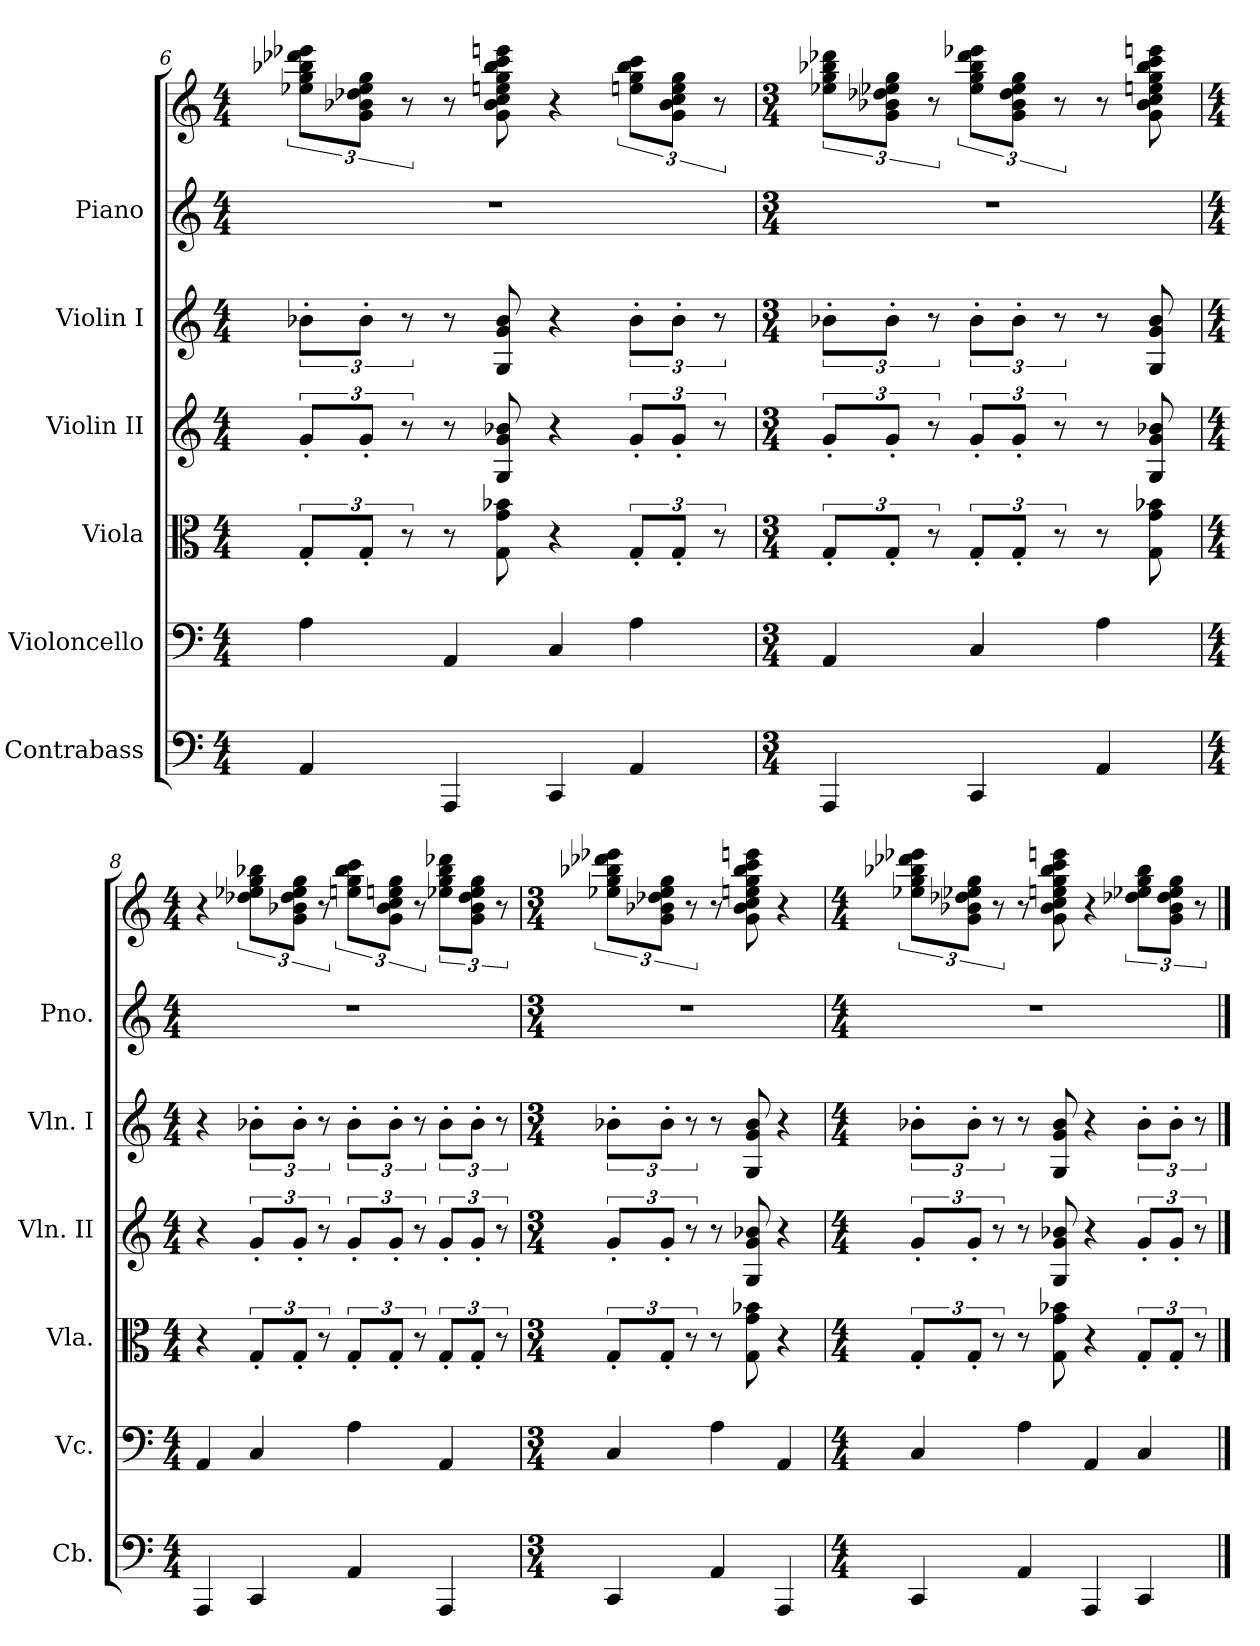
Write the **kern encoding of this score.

**kern	**kern	**kern	**kern	**kern	**kern	**kern
*part6	*part5	*part4	*part3	*part2	*part1	*part1
*staff7	*staff6	*staff5	*staff4	*staff3	*staff2	*staff1
*I"Contrabass	*I"Violoncello	*I"Viola	*I"Violin II	*I"Violin I	*I"Piano	*
*I'Cb.	*I'Vc.	*I'Vla.	*I'Vln. II	*I'Vln. I	*I'Pno.	*
*clefF4	*clefF4	*clefC3	*clefG2	*clefG2	*clefG2	*clefG2
*k[]	*k[]	*k[]	*k[]	*k[]	*k[]	*k[]
*M4/4	*M4/4	*M4/4	*M4/4	*M4/4	*M4/4	*M4/4
=6	=6	=6	=6	=6	=6	=6
4AA	4A	12G'L	12g'L	12b-X'L	1r	12ee-X 12gg 12bb-X 12ddd-X 12eee-XL
.	.	12G'J	12g'J	12b-'J	.	12g 12b-X 12dd-X 12ee- 12ggJ
.	.	12r	12r	12r	.	12r
4AAA	4AA	8r	8r	8r	.	8r
.	.	8G 8g 8b-X	8G 8g 8b-X	8G 8g 8b-	.	8g 8b- 8cc 8een 8gg 8bb- 8ccc 8eeen
4CC	4C	4r	4r	4r	.	4r
4AA	4A	12G'L	12g'L	12b-'L	.	12een 12gg 12bb- 12cccL
.	.	12G'J	12g'J	12b-'J	.	12g 12b- 12cc 12ee 12ggJ
.	.	12r	12r	12r	.	12r
=7	=7	=7	=7	=7	=7	=7
*M3/4	*M3/4	*M3/4	*M3/4	*M3/4	*M3/4	*M3/4
4AAA	4AA	12G'L	12g'L	12b-X'L	2.r	12ee-X 12gg 12bb-X 12ddd-XL
.	.	12G'J	12g'J	12b-'J	.	12g 12b-X 12dd-X 12ee-X 12ggJ
.	.	12r	12r	12r	.	12r
4CC	4C	12G'L	12g'L	12b-'L	.	12ee- 12gg 12bb- 12ddd- 12eee-XL
.	.	12G'J	12g'J	12b-'J	.	12g 12b- 12dd- 12ee- 12ggJ
.	.	12r	12r	12r	.	12r
4AA	4A	8r	8r	8r	.	8r
.	.	8G 8g 8b-X	8G 8g 8b-X	8G 8g 8b-	.	8g 8b- 8cc 8een 8gg 8bb- 8ccc 8eeen
=8	=8	=8	=8	=8	=8	=8
*M4/4	*M4/4	*M4/4	*M4/4	*M4/4	*M4/4	*M4/4
4AAA	4AA	4r	4r	4r	1r	4r
4CC	4C	12G'L	12g'L	12b-X'L	.	12dd-X 12ee-X 12gg 12bb-XL
.	.	12G'J	12g'J	12b-'J	.	12g 12b-X 12dd- 12ee- 12ggJ
.	.	12r	12r	12r	.	12r
4AA	4A	12G'L	12g'L	12b-'L	.	12een 12gg 12bb- 12cccL
.	.	12G'J	12g'J	12b-'J	.	12g 12b- 12cc 12een 12ggJ
.	.	12r	12r	12r	.	12r
4AAA	4AA	12G'L	12g'L	12b-'L	.	12ee-X 12gg 12bb- 12ddd-XL
.	.	12G'J	12g'J	12b-'J	.	12g 12b- 12dd- 12ee- 12ggJ
.	.	12r	12r	12r	.	12r
=9	=9	=9	=9	=9	=9	=9
*M3/4	*M3/4	*M3/4	*M3/4	*M3/4	*M3/4	*M3/4
4CC	4C	12G'L	12g'L	12b-X'L	2.r	12ee-X 12gg 12bb-X 12ddd-X 12eee-XL
.	.	12G'J	12g'J	12b-'J	.	12g 12b-X 12dd-X 12ee- 12ggJ
.	.	12r	12r	12r	.	12r
4AA	4A	8r	8r	8r	.	8r
.	.	8G 8g 8b-X	8G 8g 8b-X	8G 8g 8b-	.	8g 8b- 8cc 8een 8gg 8bb- 8ccc 8eeen
4AAA	4AA	4r	4r	4r	.	4r
=10	=10	=10	=10	=10	=10	=10
*M4/4	*M4/4	*M4/4	*M4/4	*M4/4	*M4/4	*M4/4
4CC	4C	12G'L	12g'L	12b-X'L	1r	12ee-X 12gg 12bb-X 12ddd-X 12eee-XL
.	.	12G'J	12g'J	12b-'J	.	12g 12b-X 12dd-X 12ee-X 12ggJ
.	.	12r	12r	12r	.	12r
4AA	4A	8r	8r	8r	.	8r
.	.	8G 8g 8b-X	8G 8g 8b-X	8G 8g 8b-	.	8g 8b- 8cc 8een 8gg 8bb- 8ccc 8eeen
4AAA	4AA	4r	4r	4r	.	4r
4CC	4C	12G'L	12g'L	12b-'L	.	12dd-X 12ee-X 12gg 12bb-L
.	.	12G'J	12g'J	12b-'J	.	12g 12b- 12dd- 12ee- 12ggJ
.	.	12r	12r	12r	.	12r
==	==	==	==	==	==	==
*-	*-	*-	*-	*-	*-	*-
